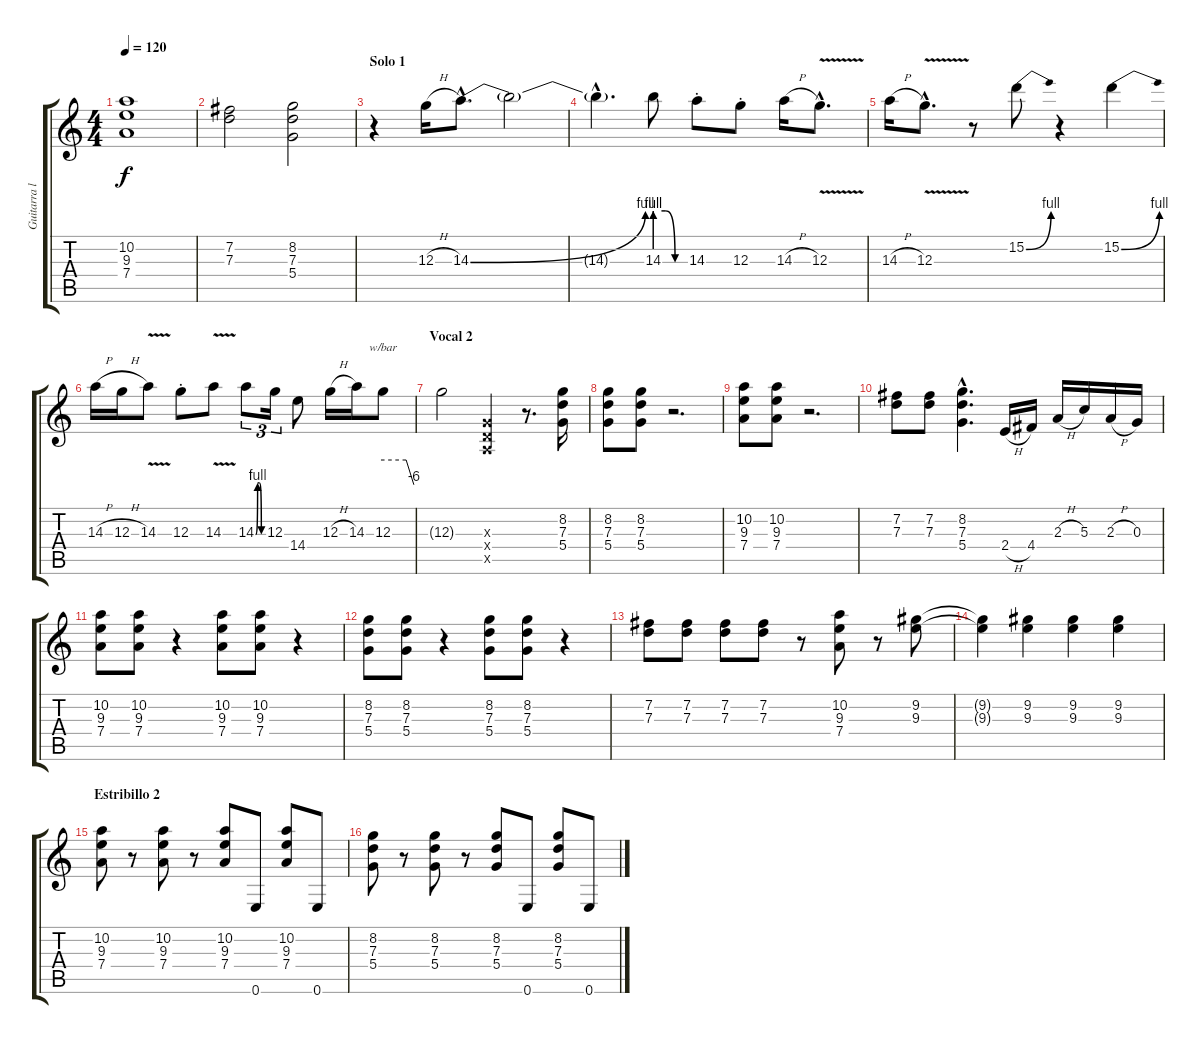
\track ("Guitarra líder" "Guitarra l") {instrument distortionguitar}
\staff {score tabs}
\tuning (E4 B3 G3 D3 A2 E2) {hide}
\ts (4 4)
\tempo 120
\clef g2
\ks c
(10.2 9.3 7.4).1{dy f} |
(7.2 7.3).2 (8.2 7.3 5.4).2 |
\section ("" "Solo 1")
r.4{volume 16} 12.3{h}.16 14.3{be (bend 0 0 60 4) hac}.8{d} 14.3{t}.2 |
14.3{hac t}.4{d} 14.3{be (custom 0 4 20 4 40 0 60 0)}.8 14.3{st}.8 12.3{st}.8 14.3{h}.16 12.3{v hac}.8{d} |
14.3{h}.16 12.3{v hac}.8{d} r.8 15.2{be (bend 0 0 60 4)}.8 r.4 15.2{be (bend 0 0 60 4)}.4 |
14.3{h}.16 12.3{h}.16 14.3{v}.8 12.3{st}.8 14.3{v}.8 14.3{be (custom 0 0 15 4 30 4 45 0 60 0)}.8{tu (3 2)} 12.3.16{tu (3 2)} 14.4.8 12.3{h}.16 14.3.16 12.3.8{tbe (custom default 0 0 45 0 60 -24)} |
\section ("" "Vocal 2")
12.3{t}.2 (0.3{x} 0.4{x} 0.5{x}).4{volume 14} r.8{d} (8.2 7.3 5.4).16 |
(8.2 7.3 5.4).8 (8.2 7.3 5.4).8 r.2{d} |
(10.2 9.3 7.4).8 (10.2 9.3 7.4).8 r.2{d} |
(7.2 7.3).8 (7.2 7.3).8 (8.2{hac} 7.3{hac} 5.4{hac}).4{d} 2.4{h}.16 4.4.16 2.3{h}.16 5.3.16 2.3{h}.16 0.3.16 |
(10.2 9.3 7.4).8 (10.2 9.3 7.4).8 r.4 (10.2 9.3 7.4).8 (10.2 9.3 7.4).8 r.4 |
(8.2 7.3 5.4).8 (8.2 7.3 5.4).8 r.4 (8.2 7.3 5.4).8 (8.2 7.3 5.4).8 r.4 |
(7.2 7.3).8 (7.2 7.3).8 (7.2 7.3).8 (7.2 7.3).8 r.8 (10.2 9.3 7.4).8 r.8 (9.2 9.3).8 |
(9.2{t} 9.3{t}).4 (9.2 9.3).4 (9.2 9.3).4 (9.2 9.3).4 |
\section ("" "Estribillo 2")
(10.2 9.3 7.4).8 r.8 (10.2 9.3 7.4).8 r.8 (10.2 9.3 7.4).8 0.6.8 (10.2 9.3 7.4).8 0.6.8 |
(8.2 7.3 5.4).8 r.8 (8.2 7.3 5.4).8 r.8 (8.2 7.3 5.4).8 0.6.8 (8.2 7.3 5.4).8 0.6.8
